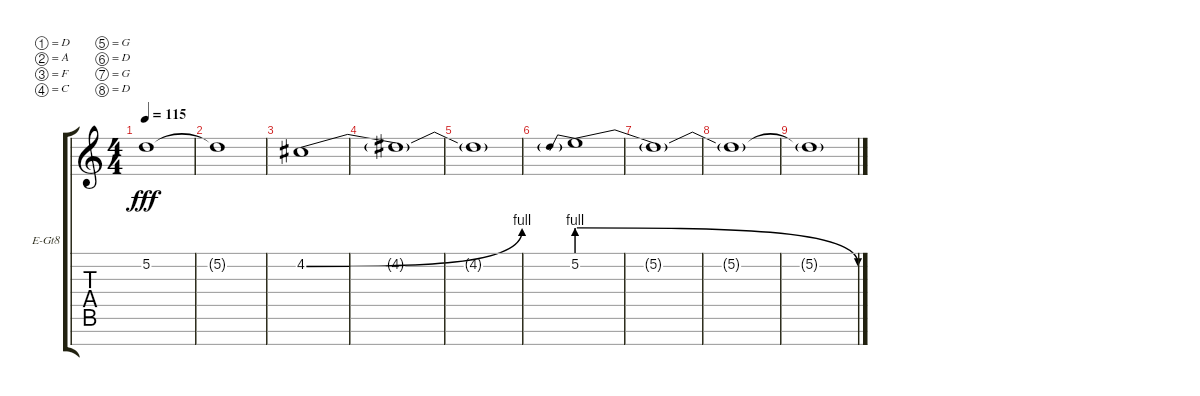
\bracketExtendMode groupsimilarinstruments
\firstSystemTrackNameOrientation horizontal
\otherSystemsTrackNameOrientation horizontal
\track ("Tape Delay" "E-Gt8") {instrument overdrivenguitar}
\staff {score tabs}
\tuning (D4 A3 F3 C3 G2 D2 G1 D1)
\ts (4 4)
\tempo 115
\clef g2
\ks c
5.2{t}.1{dy fff} |
5.2{t}.1 |
4.2{be (bend 0 0 59.4 4)}.1 |
4.2{t}.1 |
4.2{t}.1 |
5.2{be (prebendrelease 0 4 59.4 0)}.1 |
5.2{t}.1 |
5.2{t}.1 |
5.2{t}.1
